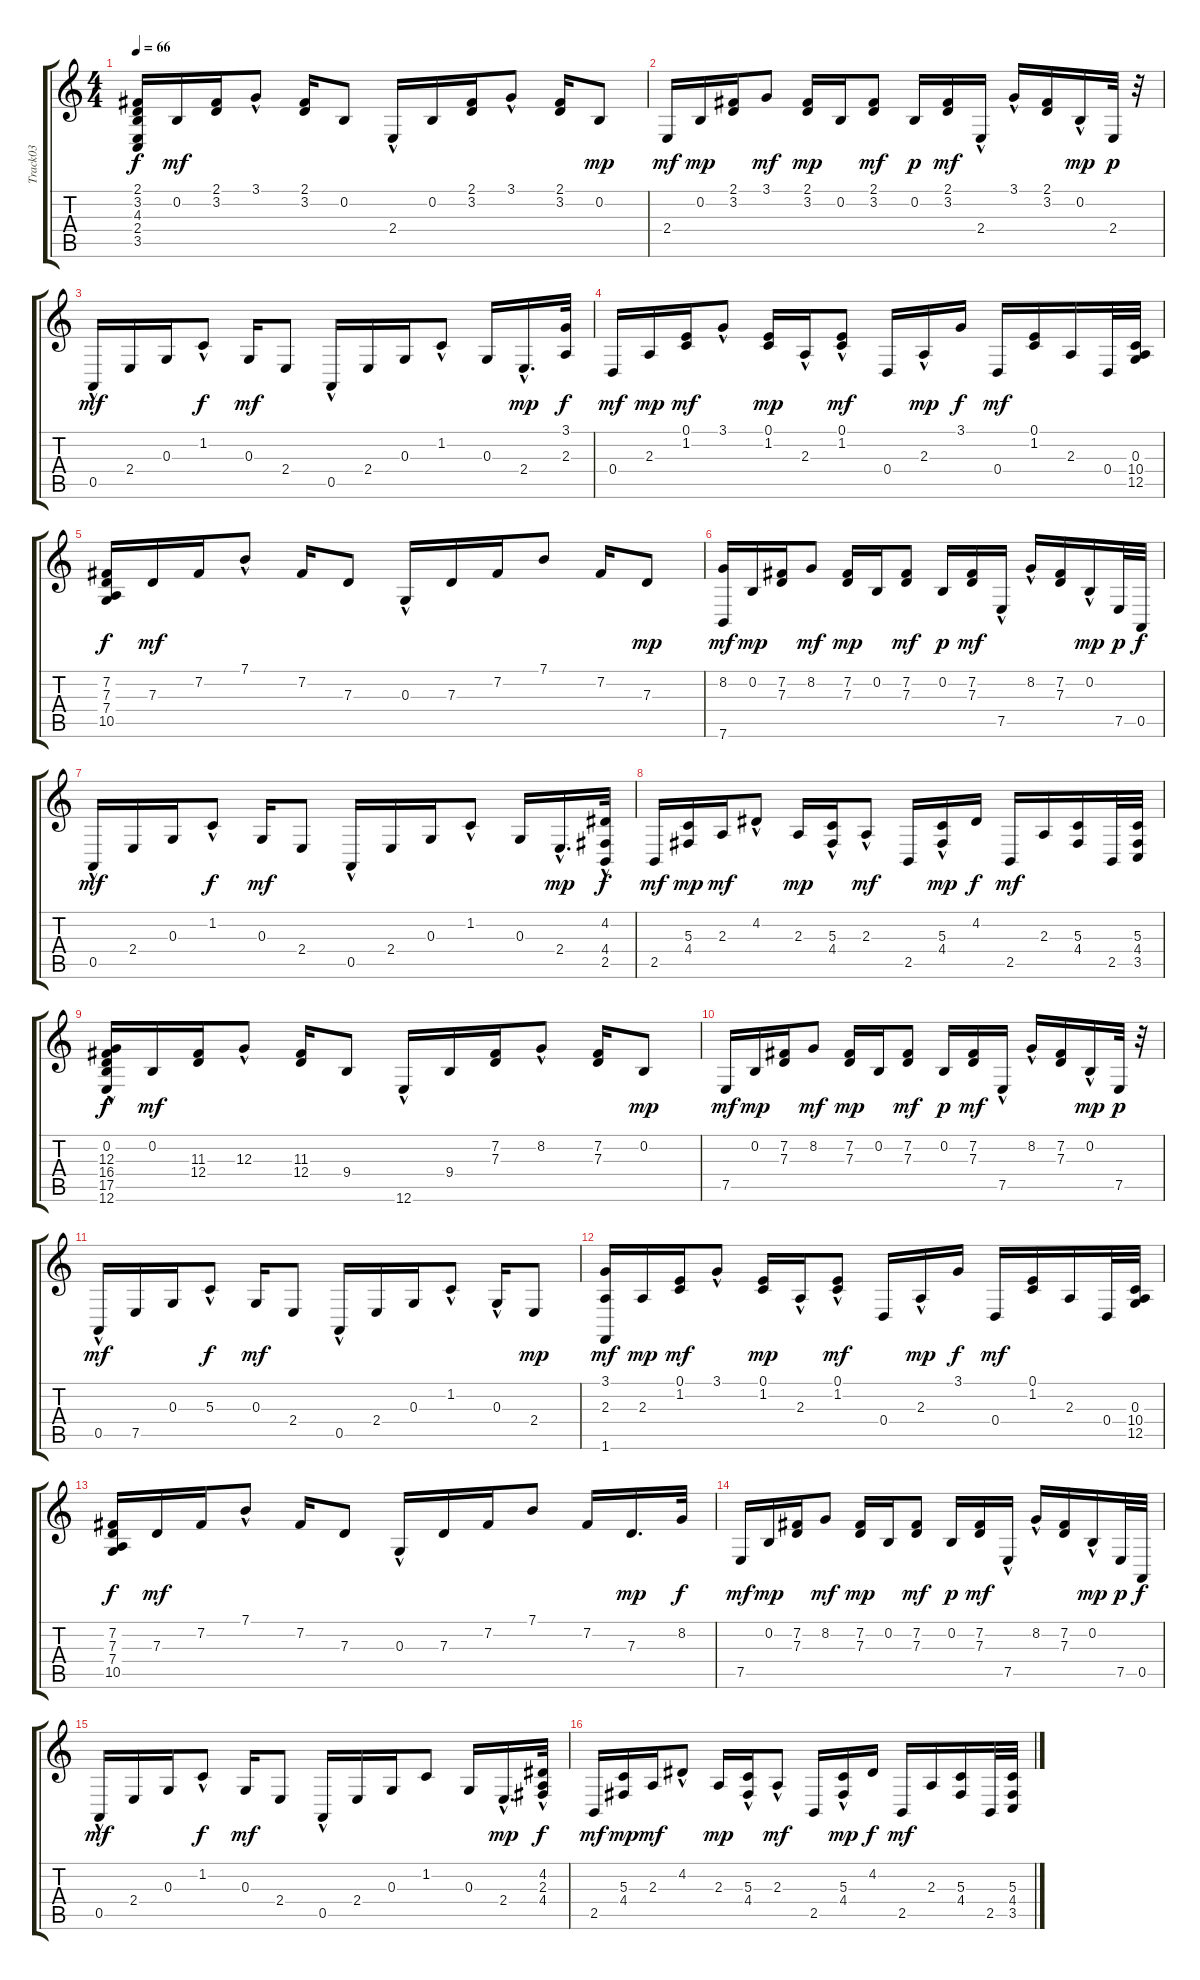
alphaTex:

\track ("Track03" "Track03") {instrument acousticgrandpiano}
\staff {score tabs}
\tuning (E4 B3 G3 D3 A2 E2) {hide}
\ts (4 4)
\tempo 66
\clef g2
\ks c
(2.1 3.2 4.3 2.4 3.5).16{dy f} 0.2.16{dy mf} (2.1 3.2).16 3.1{hac}.8 (2.1 3.2).16 0.2.8 2.4{hac}.16 0.2.16 (2.1 3.2).16 3.1{hac}.8 (2.1 3.2).16 0.2.8{dy mp} |
2.4.16{dy mf} 0.2.16{dy mp} (2.1 3.2).16 3.1.8{dy mf} (2.1 3.2).16{dy mp} 0.2.16 (2.1 3.2).8{dy mf} 0.2.16{dy p} (2.1 3.2).16{dy mf} 2.4{hac}.16 3.1{hac}.16 (2.1 3.2).16 0.2{hac}.16{dy mp} 2.4.32{dy p} r.32 |
0.5{hac}.16{dy mf} 2.4.16 0.3.16 1.2{hac}.8{dy f} 0.3.16{dy mf} 2.4.8 0.5{hac}.16 2.4.16 0.3.16 1.2{hac}.8 0.3.16 2.4{hac}.16{d dy mp} (3.1 2.3).32{dy f} |
0.4.16{dy mf} 2.3.16{dy mp} (0.1 1.2).16{dy mf} 3.1{hac}.8 (0.1 1.2).16{dy mp} 2.3{hac}.16 (0.1{hac} 1.2{hac}).8{dy mf} 0.4.16 2.3{hac}.16{dy mp} 3.1.16{dy f} 0.4.16{dy mf} (0.1 1.2).16 2.3.16 0.4.32 (0.3 10.4 12.5).32 |
(7.2 7.3 7.4 10.5).16{dy f} 7.3.16{dy mf} 7.2.16 7.1{hac}.8 7.2.16 7.3.8 0.3{hac}.16 7.3.16 7.2.16 7.1.8 7.2.16 7.3.8{dy mp} |
(8.2 7.6).16{dy mf} 0.2.16{dy mp} (7.2 7.3).16 8.2.8{dy mf} (7.2 7.3).16{dy mp} 0.2.16 (7.2 7.3).8{dy mf} 0.2.16{dy p} (7.2 7.3).16{dy mf} 7.5{hac}.16 8.2{hac}.16 (7.2 7.3).16 0.2{hac}.16{dy mp} 7.5.32{dy p} 0.5.32{dy f} |
0.5{hac}.16{dy mf} 2.4.16 0.3.16 1.2{hac}.8{dy f} 0.3.16{dy mf} 2.4.8 0.5{hac}.16 2.4.16 0.3.16 1.2{hac}.8 0.3.16 2.4{hac}.16{d dy mp} (4.2{hac} 4.4 2.5).32{dy f} |
2.5.16{dy mf} (5.3 4.4).16{dy mp} 2.3.16{dy mf} 4.2{hac}.8 2.3.16{dy mp} (5.3{hac} 4.4{hac}).16 2.3{hac}.8{dy mf} 2.5.16 (5.3{hac} 4.4{hac}).16{dy mp} 4.2.16{dy f} 2.5.16{dy mf} 2.3.16 (5.3 4.4).16 2.5.32 (5.3 4.4 3.5).32 |
(0.2 12.3 16.4 17.5 12.6{hac}).16{dy f} 0.2.16{dy mf} (11.3 12.4).16 12.3{hac}.8 (11.3 12.4).16 9.4.8 12.6{hac}.16 9.4.16 (7.2 7.3).16 8.2{hac}.8 (7.2 7.3).16 0.2.8{dy mp} |
7.5.16{dy mf} 0.2.16{dy mp} (7.2 7.3).16 8.2.8{dy mf} (7.2 7.3).16{dy mp} 0.2.16 (7.2 7.3).8{dy mf} 0.2.16{dy p} (7.2 7.3).16{dy mf} 7.5{hac}.16 8.2{hac}.16 (7.2 7.3).16 0.2{hac}.16{dy mp} 7.5.32{dy p} r.32 |
0.5{hac}.16{dy mf} 7.5.16 0.3.16 5.3{hac}.8{dy f} 0.3.16{dy mf} 2.4.8 0.5{hac}.16 2.4.16 0.3.16 1.2{hac}.8 0.3{hac}.16 2.4.8{dy mp} |
(3.1 2.3 1.6).16{dy mf} 2.3.16{dy mp} (0.1 1.2).16{dy mf} 3.1{hac}.8 (0.1 1.2).16{dy mp} 2.3{hac}.16 (0.1{hac} 1.2{hac}).8{dy mf} 0.4.16 2.3{hac}.16{dy mp} 3.1.16{dy f} 0.4.16{dy mf} (0.1 1.2).16 2.3.16 0.4.32 (0.3 10.4 12.5).32 |
(7.2 7.3 7.4 10.5).16{dy f} 7.3.16{dy mf} 7.2.16 7.1{hac}.8 7.2.16 7.3.8 0.3{hac}.16 7.3.16 7.2.16 7.1.8 7.2.16 7.3.16{d dy mp} 8.2.32{dy f} |
7.5.16{dy mf} 0.2.16{dy mp} (7.2 7.3).16 8.2.8{dy mf} (7.2 7.3).16{dy mp} 0.2.16 (7.2 7.3).8{dy mf} 0.2.16{dy p} (7.2 7.3).16{dy mf} 7.5{hac}.16 8.2{hac}.16 (7.2 7.3).16 0.2{hac}.16{dy mp} 7.5.32{dy p} 0.5.32{dy f} |
0.5{hac}.16{dy mf} 2.4.16 0.3.16 1.2{hac}.8{dy f} 0.3.16{dy mf} 2.4.8 0.5{hac}.16 2.4.16 0.3.16 1.2.8 0.3.16 2.4{hac}.16{d dy mp} (4.2 2.3{hac} 4.4).32{dy f} |
2.5.16{dy mf} (5.3 4.4).16{dy mp} 2.3.16{dy mf} 4.2{hac}.8 2.3.16{dy mp} (5.3{hac} 4.4{hac}).16 2.3{hac}.8{dy mf} 2.5.16 (5.3{hac} 4.4{hac}).16{dy mp} 4.2.16{dy f} 2.5.16{dy mf} 2.3.16 (5.3 4.4).16 2.5.32 (5.3 4.4 3.5).32
